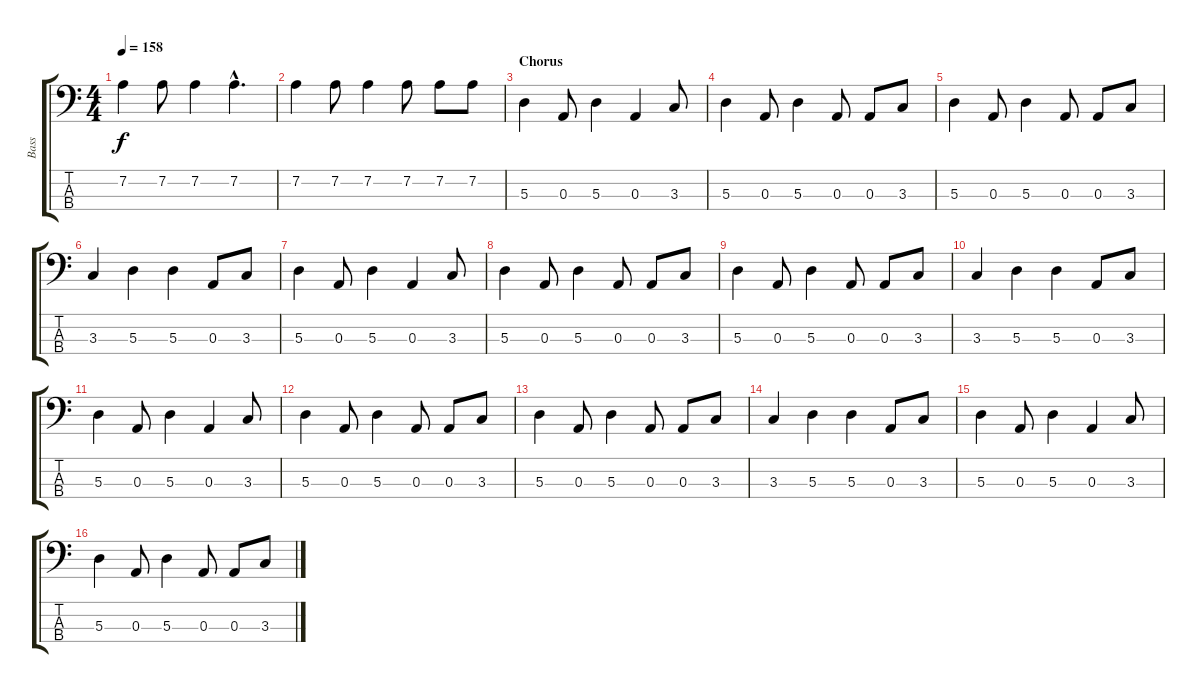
\track ("Bass" "Bass") {instrument electricbassfinger}
\staff {score tabs}
\tuning (G2 D2 A1 D1) {hide}
\ts (4 4)
\tempo 158
\clef f4
\ks c
7.2.4{dy f} 7.2.8 7.2.4 7.2{hac}.4{d} |
7.2.4 7.2.8 7.2.4 7.2.8 7.2.8 7.2.8 |
\section ("" "Chorus")
5.3.4 0.3.8 5.3.4 0.3.4 3.3.8 |
5.3.4 0.3.8 5.3.4 0.3.8 0.3.8 3.3.8 |
5.3.4 0.3.8 5.3.4 0.3.8 0.3.8 3.3.8 |
3.3.4 5.3.4 5.3.4 0.3.8 3.3.8 |
5.3.4 0.3.8 5.3.4 0.3.4 3.3.8 |
5.3.4 0.3.8 5.3.4 0.3.8 0.3.8 3.3.8 |
5.3.4 0.3.8 5.3.4 0.3.8 0.3.8 3.3.8 |
3.3.4 5.3.4 5.3.4 0.3.8 3.3.8 |
5.3.4 0.3.8 5.3.4 0.3.4 3.3.8 |
5.3.4 0.3.8 5.3.4 0.3.8 0.3.8 3.3.8 |
5.3.4 0.3.8 5.3.4 0.3.8 0.3.8 3.3.8 |
3.3.4 5.3.4 5.3.4 0.3.8 3.3.8 |
5.3.4 0.3.8 5.3.4 0.3.4 3.3.8 |
5.3.4 0.3.8 5.3.4 0.3.8 0.3.8 3.3.8
